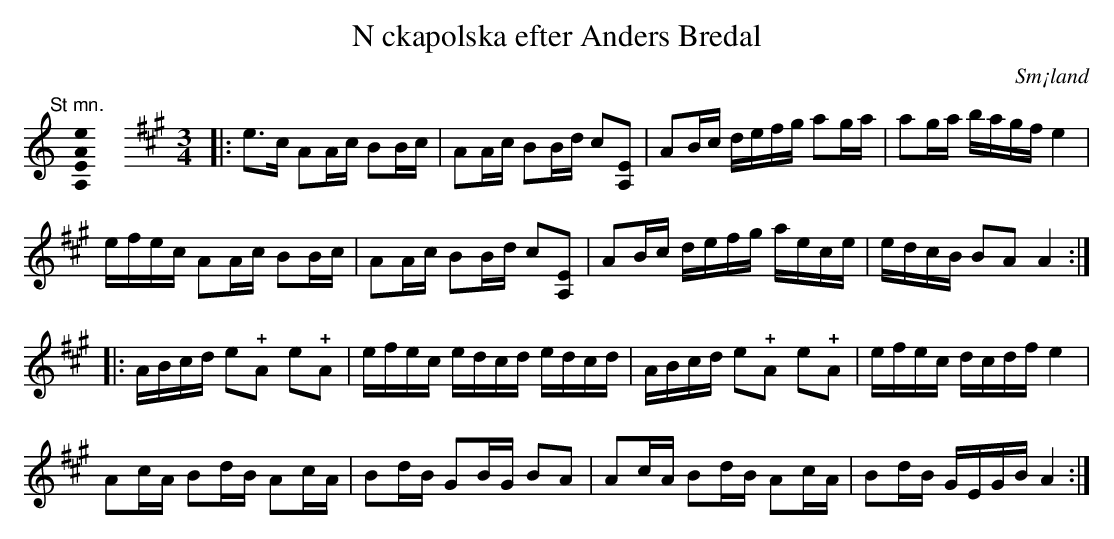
X:1
T:N ckapolska efter Anders Bredal
O:Sm¡land
M:none
K:A
[K:C]
"@-20,30 St mn."[A,EAe]0 \
M:3/4
L:1/8
K:A
|: e>c AA/2c/2 BB/2c/2 | AA/2c/2 BB/2d/2 c[EA,] | AB/2c/2 d/2e/2f/2g/2 ag/2a/2 | ag/2a/2 b/2a/2g/2f/2 e2 |
 e/2f/2e/2c/2 AA/2c/2 BB/2c/2 | AA/2c/2 BB/2d/2 c[EA,] | AB/2c/2 d/2e/2f/2g/2 a/2e/2c/2e/2 | e/2d/2c/2B/2 BA A2 :|
|: A/2B/2c/2d/2 e!+!A e!+!A | e/2f/2e/2c/2 e/2d/2c/2d/2 e/2d/2c/2d/2 | A/2B/2c/2d/2 e!+!A e!+!A | e/2f/2e/2c/2 d/2c/2d/2f/2 e2 |
 Ac/2A/2 Bd/2B/2 Ac/2A/2 | Bd/2B/2 GB/2G/2 BA | Ac/2A/2 Bd/2B/2 Ac/2A/2 | Bd/2B/2 G/2E/2G/2B/2 A2 :|
